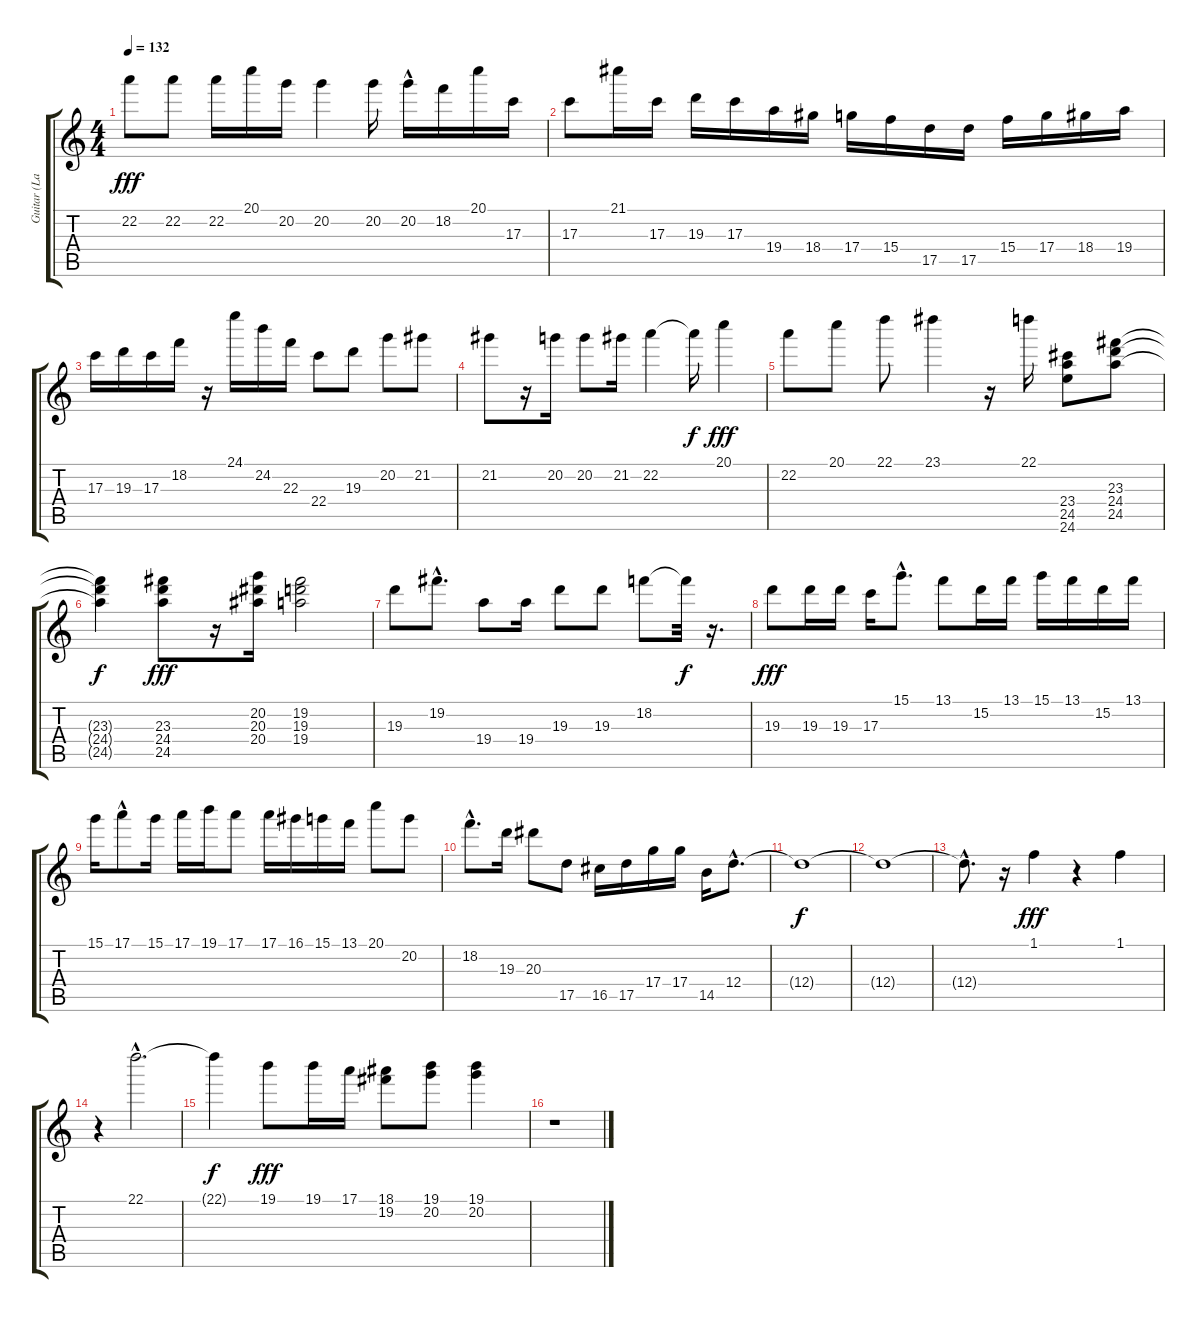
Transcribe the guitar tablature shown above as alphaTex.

\track ("Guitar (Larry LaLonde)" "Guitar (La") {instrument overdrivenguitar}
\staff {score tabs}
\tuning (E4 B3 G3 D3 A2 E2) {hide}
\ts (4 4)
\tempo 132
\clef g2
\ks c
22.2.8{dy fff} 22.2.8 22.2.16 20.1.16 20.2.16 20.2.4 20.2.16 20.2{hac}.16 18.2.16 20.1.16 17.3.16 |
17.3.8 21.1.16 17.3.16 19.3.16 17.3.16 19.4.16 18.4.16 17.4.16 15.4.16 17.5.16 17.5.16 15.4.16 17.4.16 18.4.16 19.4.16 |
17.3.16 19.3.16 17.3.16 18.2.16 r.16 24.1.16 24.2.16 22.3.16 22.4.8 19.3.8 20.2.8 21.2.8 |
21.2.8 r.16 20.2.16 20.2.8 21.2.16 22.2.4 22.2{t}.16{dy f} 20.1.4{dy fff} |
22.2.8 20.1.8 22.1.8 23.1.4 r.16 22.1.16 (23.4 24.5 24.6).8 (23.3 24.4 24.5).8 |
(23.3{t} 24.4{t} 24.5{t}).4{dy f} (23.3 24.4 24.5).8{dy fff} r.16 (20.2 20.3 20.4).16 (19.2 19.3 19.4).2 |
19.3.8 19.2{hac}.8{d} 19.4.8 19.4.16 19.3.8 19.3.8 18.2.8 18.2{t}.32{dy f} r.16{d} |
19.3.8{dy fff} 19.3.16 19.3.16 17.3.16 15.1{hac}.8{d} 13.1.8 15.2.16 13.1.16 15.1.16 13.1.16 15.2.16 13.1.16 |
15.1.16 17.1{hac}.8 15.1.16 17.1.16 19.1.16 17.1.8 17.1.16 16.1.16 15.1.16 13.1.16 20.1.8 20.2.8 |
18.2{hac}.8{d} 19.3.16 20.3.8 17.5.8 16.5.16 17.5.16 17.4.16 17.4.16 14.5.16 12.4{hac}.8{d} |
12.4{t}.1{dy f} |
12.4{t}.1 |
12.4{hac t}.8{d} r.16 1.1.4{dy fff} r.4 1.1.4 |
r.4 22.1{hac}.2{d} |
22.1{t}.4{dy f} 19.1.8{dy fff} 19.1.16 17.1.16 (18.1 19.2).8 (19.1 20.2).8 (19.1 20.2).4 |
r.1
